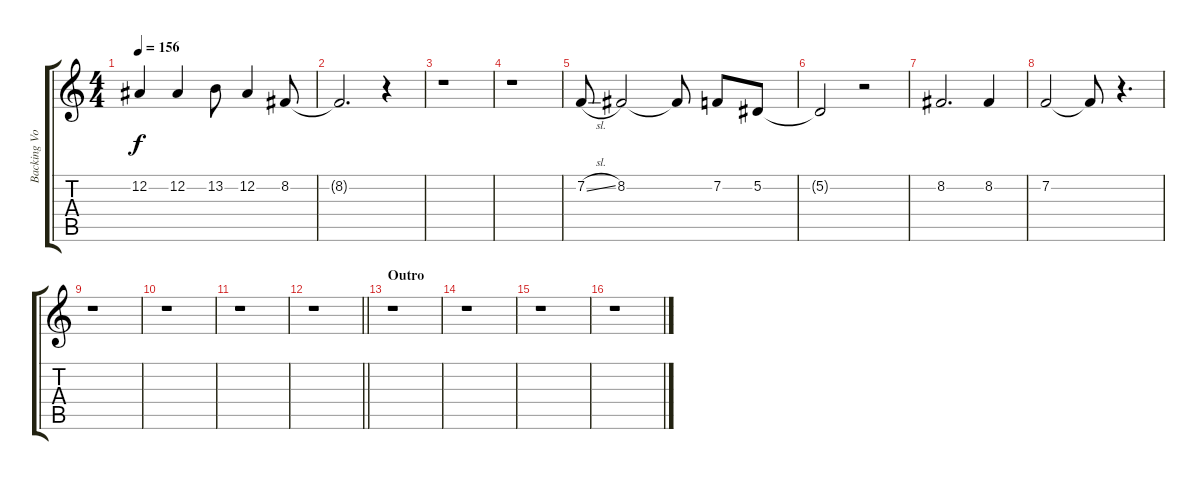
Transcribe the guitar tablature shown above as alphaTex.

\track ("Backing Vocals" "Backing Vo") {instrument pad3polysynth}
\staff {score tabs}
\tuning (Eb4 Bb3 Gb3 Db3 Ab2 Eb2) {hide}
\ts (4 4)
\tempo 156
\clef g2
\ks c
12.2{t}.4{dy f} 12.2.4 13.2.8 12.2.4 8.2.8 |
8.2{t}.2{d} r.4 |
r.1 |
r.1 |
7.2{sl}.8 8.2.2 8.2{t}.8 7.2.8 5.2.8 |
5.2{t}.2 r.2 |
8.2.2{d} 8.2.4 |
7.2.2 7.2{t}.8 r.4{d} |
r.1 |
r.1 |
r.1 |
\barLineRight lightlight
r.1 |
\section ("" "Outro")
r.1 |
r.1 |
r.1 |
r.1
